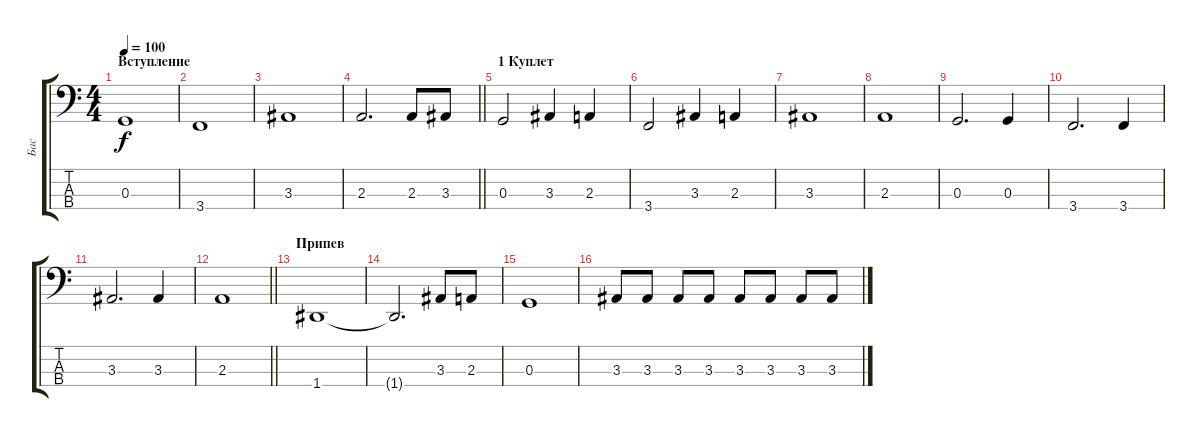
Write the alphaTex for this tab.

\track ("Бас" "Бас") {instrument electricbassfinger}
\staff {score tabs}
\tuning (F2 C2 G1 D1) {hide}
\ts (4 4)
\section ("" "Вступление")
\tempo 100
\tempo 94
\tempo 100
\clef f4
\ks c
0.3.1{dy f instrument electricbassfinger} |
3.4.1 |
3.3.1 |
\barLineRight lightlight
2.3.2{d} 2.3.8 3.3.8 |
\section ("" "1 Куплет")
0.3.2 3.3.4 2.3.4 |
3.4.2 3.3.4 2.3.4 |
3.3.1 |
2.3.1 |
0.3.2{d} 0.3.4 |
3.4.2{d} 3.4.4 |
3.3.2{d} 3.3.4 |
\barLineRight lightlight
2.3.1 |
\section ("" "Припев")
1.4.1 |
1.4{t}.2{d} 3.3.8 2.3.8 |
0.3.1 |
3.3.8 3.3.8 3.3.8 3.3.8 3.3.8 3.3.8 3.3.8 3.3.8
